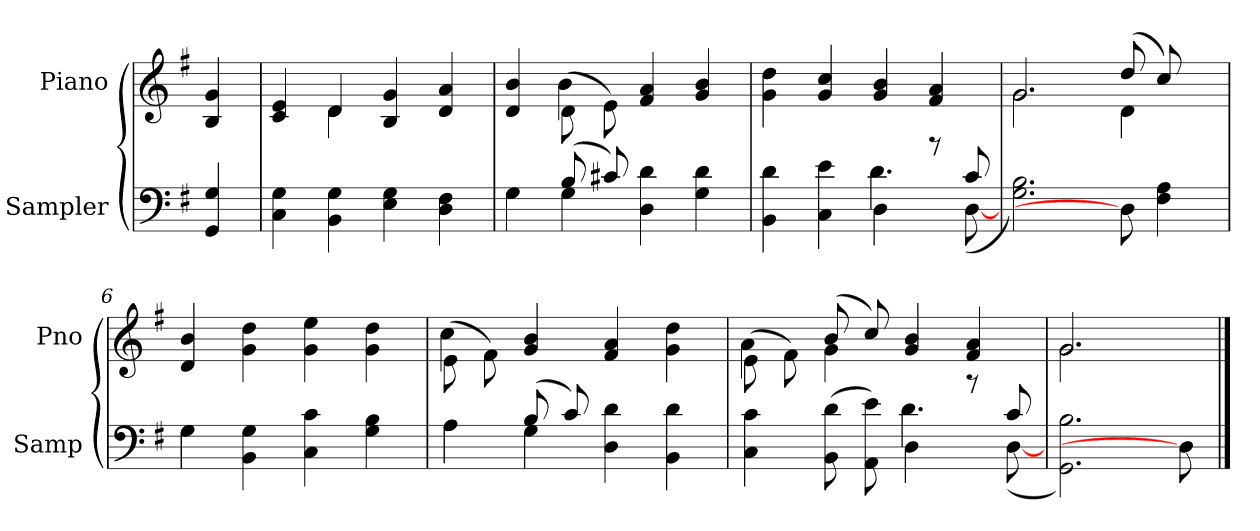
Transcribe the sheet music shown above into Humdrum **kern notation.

**kern	**kern
*part2	*part1
*staff2	*staff1
*I"Sampler	*I"Piano
*I'Samp	*I'Pno
*clefF4	*clefG2
*k[f#]	*k[f#]
*G:	*G:
=1	=1
4GG 4G	4B 4g
=2	=2
*	*^
4C 4G	4c 4e	4ryy
4BB 4G	4d/	4d
4E 4G	4B 4g	2ryy
4D 4F#	4d 4a	.
=3	=3	=3
*^	*	*
4G\	4G	4d 4b	4ryy
(8B/	4G	(8d\	4b
8c#X/)	.	8e\)	.
4D 4d	2ryy	4f# 4a	2ryy
4G 4d	.	4g 4b	.
*	*	*v	*v
=4	=4	=4
4BB 4d	2ryy	4g 4dd
4C 4e	.	4g 4cc
4D\	4.d	4g 4b
8r	.	4f# 4a
8c/	([8D	.
*v	*v	*
=5	=5
*	*^
2.G 2.B)	2.g/	2.g
8D]	(8dd/	4d
4F# 4A	8cc/)	.
.	8ryy	8ryy
*	*v	*v
=6	=6
*^	*
4G\	4G	4d 4b
4BB 4G	2.ryy	4g 4dd
4C 4c	.	4g 4ee
4G 4B	.	4g 4dd
=7	=7	=7
*	*	*^
4A\	4A	(8e\	4cc
.	.	8f#\)	.
(8B/	4G	4g 4b	2.ryy
8c/)	.	.	.
4D 4d	2ryy	4f# 4a	.
4BB 4d	.	4g 4dd	.
=8	=8	=8	=8
4C 4c	2ryy	(8e\	4a
.	.	8f#\)	.
(8BB\ 8d\	.	(8b/	4g
8AA\ 8e\)	.	8cc/)	.
4D\	4.d	4g 4b	2ryy
8r	.	4f# 4a	.
8c/	([8D	.	.
*v	*v	*	*
=9	=9	=9
2.GG 2.B)	2.g/	2.g
8D]	8ryy	8ryy
*	*v	*v
==	==
*-	*-
